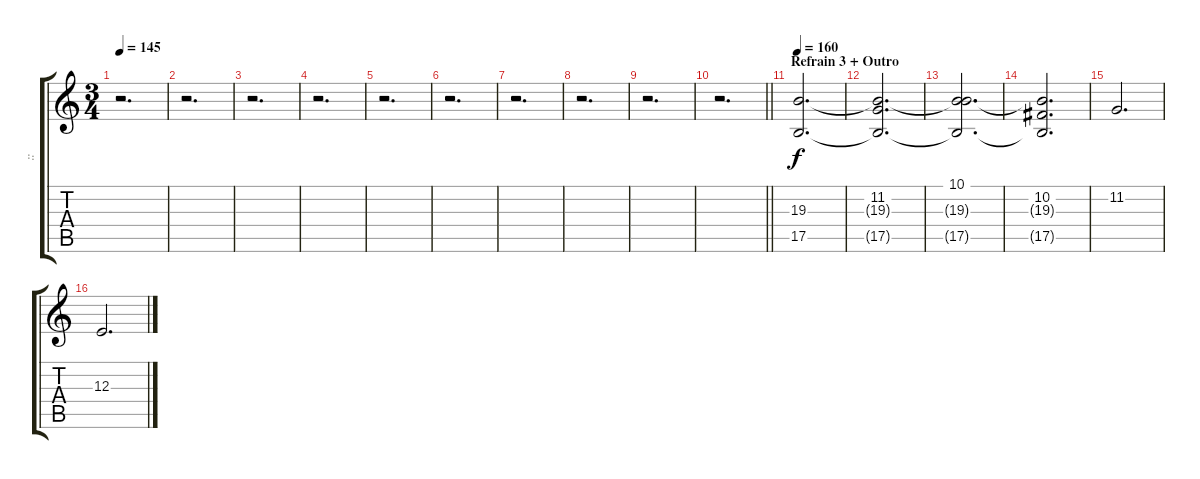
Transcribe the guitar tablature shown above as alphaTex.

\track ("       :: Craig Jones #5 ::" "       :: ") {instrument sitar}
\staff {score tabs}
\tuning (Db4 Ab3 E3 B2 Gb2 B1) {hide}
\ts (3 4)
\tempo 145
\clef g2
\ks c
r.2{d dy f} |
r.2{d} |
r.2{d} |
r.2{d} |
r.2{d} |
r.2{d} |
r.2{d} |
r.2{d} |
r.2{d} |
\barLineRight lightlight
r.2{d volume 10 balance 3 instrument sitar} |
\section ("" "Refrain 3 + Outro")
\tempo 160
(19.3 17.5).2{d} |
(11.2 19.3{t} 17.5{t}).2{d volume 8} |
(10.1 19.3{t} 17.5{t}).2{d} |
(10.2 19.3{t} 17.5{t}).2{d} |
11.2.2{d} |
12.3.2{d}
